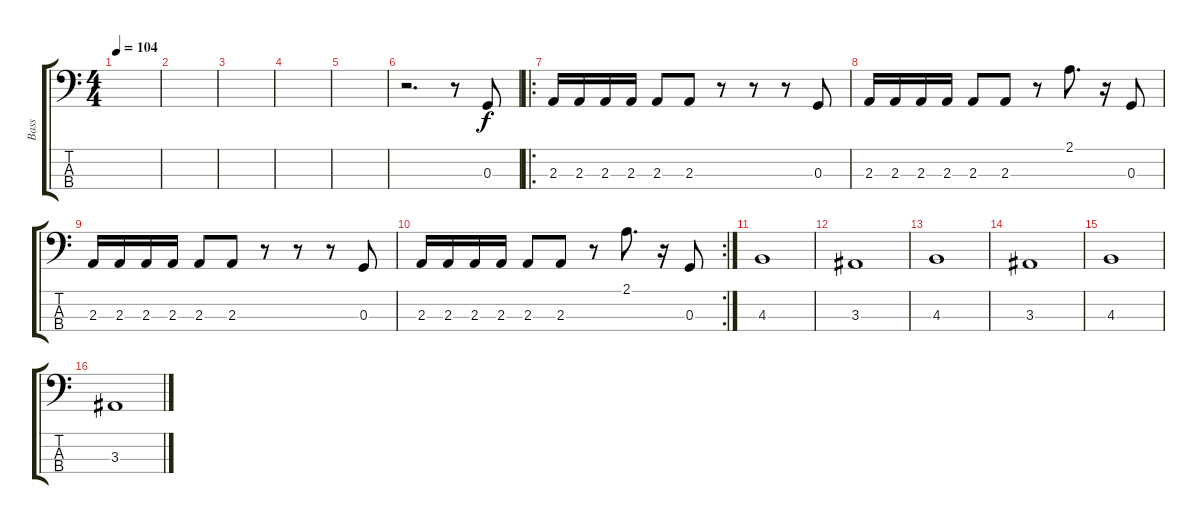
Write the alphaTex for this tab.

\track ("Bass" "Bass") {instrument electricbassfinger}
\staff {score tabs}
\tuning (G2 C2 G1 C1) {hide}
\ts (4 4)
\tempo 104
\clef f4
\ks c
|
|
|
|
|
r.2{d} r.8 0.3.8 |
\ro
2.3.16 2.3.16 2.3.16 2.3.16 2.3.8 2.3.8 r.8 r.8 r.8 0.3.8 |
2.3.16 2.3.16 2.3.16 2.3.16 2.3.8 2.3.8 r.8 2.1.8{d} r.16 0.3.8 |
2.3.16 2.3.16 2.3.16 2.3.16 2.3.8 2.3.8 r.8 r.8 r.8 0.3.8 |
\rc 2
2.3.16 2.3.16 2.3.16 2.3.16 2.3.8 2.3.8 r.8 2.1.8{d} r.16 0.3.8 |
4.3.1 |
3.3.1 |
4.3.1 |
3.3.1 |
4.3.1 |
3.3.1
